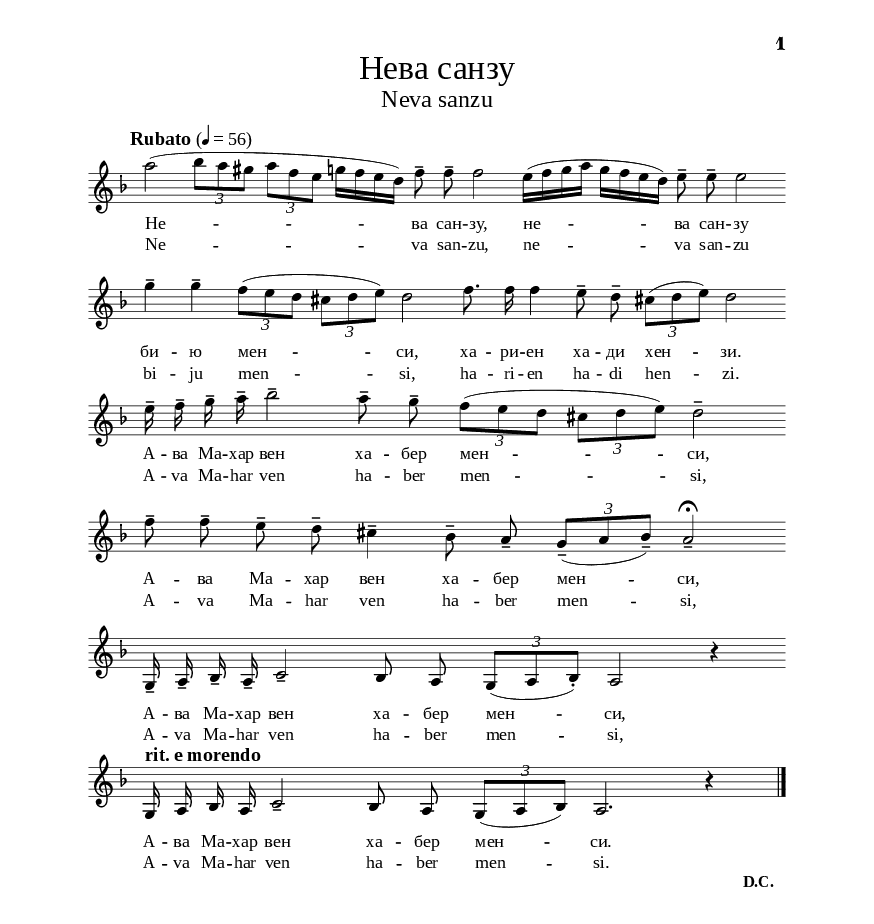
\version "2.24.3"

% include paper part and global functions
\include "include/globals.ily"

\bookpart {
  \label #'ref091
  \tocItem \markup "Нева сaнзу – Neva sanzu"
  \include "include/bookpart-paper.ily"
  \score {
    \include "include/score-layout.ily"

    \new Voice \absolute {
      \clef treble
      \key d \minor
      \tempoFunc "Rubato" 4 "56"
      \omit Score.TimeSignature
      \cadenzaOn % allows custom bar lines
      \autoBeamOff
      a''2 ( \tuplet 3/2 { bes''8 [a'' gis''8] } \tuplet 3/2 { a''8 [f'' e''8] } g''16 [f'' e'' d''] )  f''8--  f''-- f''2   e''16 ( [f'' g'' a''] g''[ f'' e'' d''] ) e''8-- e''-- e''2  \break

      \time 7/4 g''4-- g''-- \tuplet 3/2 { f''8 ([e'' d''8]  } \tuplet 3/2 {cis''8 [d'' e''8] }) d''2  f''8. f''16 f''4 e''8-- d''-- \tuplet 3/2 {cis''!8 [( d'' e''8 )] } d''2  \break

      e''16-- f''16-- g''16-- a''-- bes''2-- a''8-- g''8-- \tuplet 3/2 { f''8 ( [e''8 d''8] } \tuplet 3/2 { cis''!8 [d''8 e''8] ) } d''2--  \break

      f''8-- f''-- e''-- d''-- cis''!4-- bes'8-- a'8-- \tuplet 3/2 {g'8-- ( [a' bes'--])} a'2-- \fermata   \break

      g16-- a-- bes--  a-- c'2-- bes8 a8 \tuplet 3/2 {g [( a bes-. )] } a2 r4    \break

      \tempo "rit. e morendo" g16 a bes  a c'2-- bes8 a8  \tuplet 3/2 {g [(a bes )]}  a2.  r4 \bar "|."

    }

    \addlyrics {
      Не -- ва сан -- зу,
      не -- ва сан -- зу би -- ю мен -- си,
      ха -- ри -- ен ха -- ди хен -- зи.
      А -- ва Ма -- хар вен ха -- бер мен -- си,
      А -- ва Ма -- хар вен ха -- бер мен -- си,
      А -- ва Ма -- хар вен ха -- бер мен -- си,
      А -- ва Ма -- хар вен ха -- бер мен -- си.

    }

    \addlyrics {
      Ne -- va san -- zu,
      ne -- va san -- zu bi -- ju men -- si,
      ha -- ri -- en ha -- di hen -- zi.
      A -- va Ma -- har ven ha -- ber men -- si,
      A -- va Ma -- har ven ha -- ber men -- si,
      A -- va Ma -- har ven ha -- ber men -- si,
      A -- va Ma -- har ven ha -- ber men -- si.

    }

    \header {
      title = \titleFunc "Нева санзу" "Neva sanzu"
    }

    \midi{}

  } % score

  \markup \empty-one
  \markup \dc-one "D.C."
  % include foreign translation(s) of the song
  %\include "../../lyrics/de/000_empty_template_lyrics_de.ly"

} % bookpart
